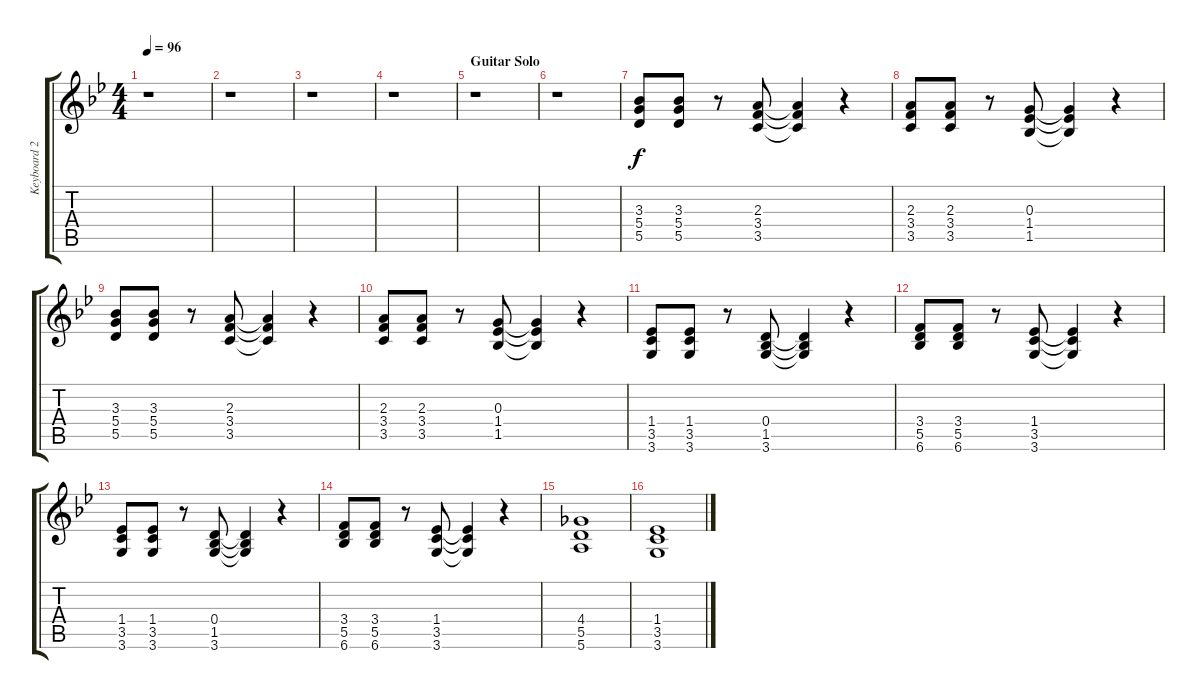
\track ("Keyboard 2" "Keyboard 2") {instrument pad2warm}
\staff {score tabs}
\tuning (E5 B4 G4 D4 A3 E3) {hide}
\ts (4 4)
\tempo 96
\clef g2
\ks bb
r.1{dy fff} |
r.1 |
r.1 |
r.1 |
\section ("" "Guitar Solo")
r.1 |
r.1 |
(3.3 5.4 5.5).8{dy f} (3.3 5.4 5.5).8 r.8 (2.3 3.4 3.5).8 (2.3{t} 3.4{t} 3.5{t}).4 r.4 |
(2.3 3.4 3.5).8 (2.3 3.4 3.5).8 r.8 (0.3 1.4 1.5).8 (0.3{t} 1.4{t} 1.5{t}).4 r.4 |
(3.3 5.4 5.5).8 (3.3 5.4 5.5).8 r.8 (2.3 3.4 3.5).8 (2.3{t} 3.4{t} 3.5{t}).4 r.4 |
(2.3 3.4 3.5).8 (2.3 3.4 3.5).8 r.8 (0.3 1.4 1.5).8 (0.3{t} 1.4{t} 1.5{t}).4 r.4 |
(1.4 3.5 3.6).8 (1.4 3.5 3.6).8 r.8 (0.4 1.5 3.6).8 (0.4{t} 1.5{t} 3.6{t}).4 r.4 |
(3.4 5.5 6.6).8 (3.4 5.5 6.6).8 r.8 (1.4 3.5 3.6).8 (1.4{t} 3.5{t} 3.6{t}).4 r.4 |
(1.4 3.5 3.6).8 (1.4 3.5 3.6).8 r.8 (0.4 1.5 3.6).8 (0.4{t} 1.5{t} 3.6{t}).4 r.4 |
(3.4 5.5 6.6).8 (3.4 5.5 6.6).8 r.8 (1.4 3.5 3.6).8 (1.4{t} 3.5{t} 3.6{t}).4 r.4 |
(4.4 5.5 5.6).1 |
(1.4 3.5 3.6).1
